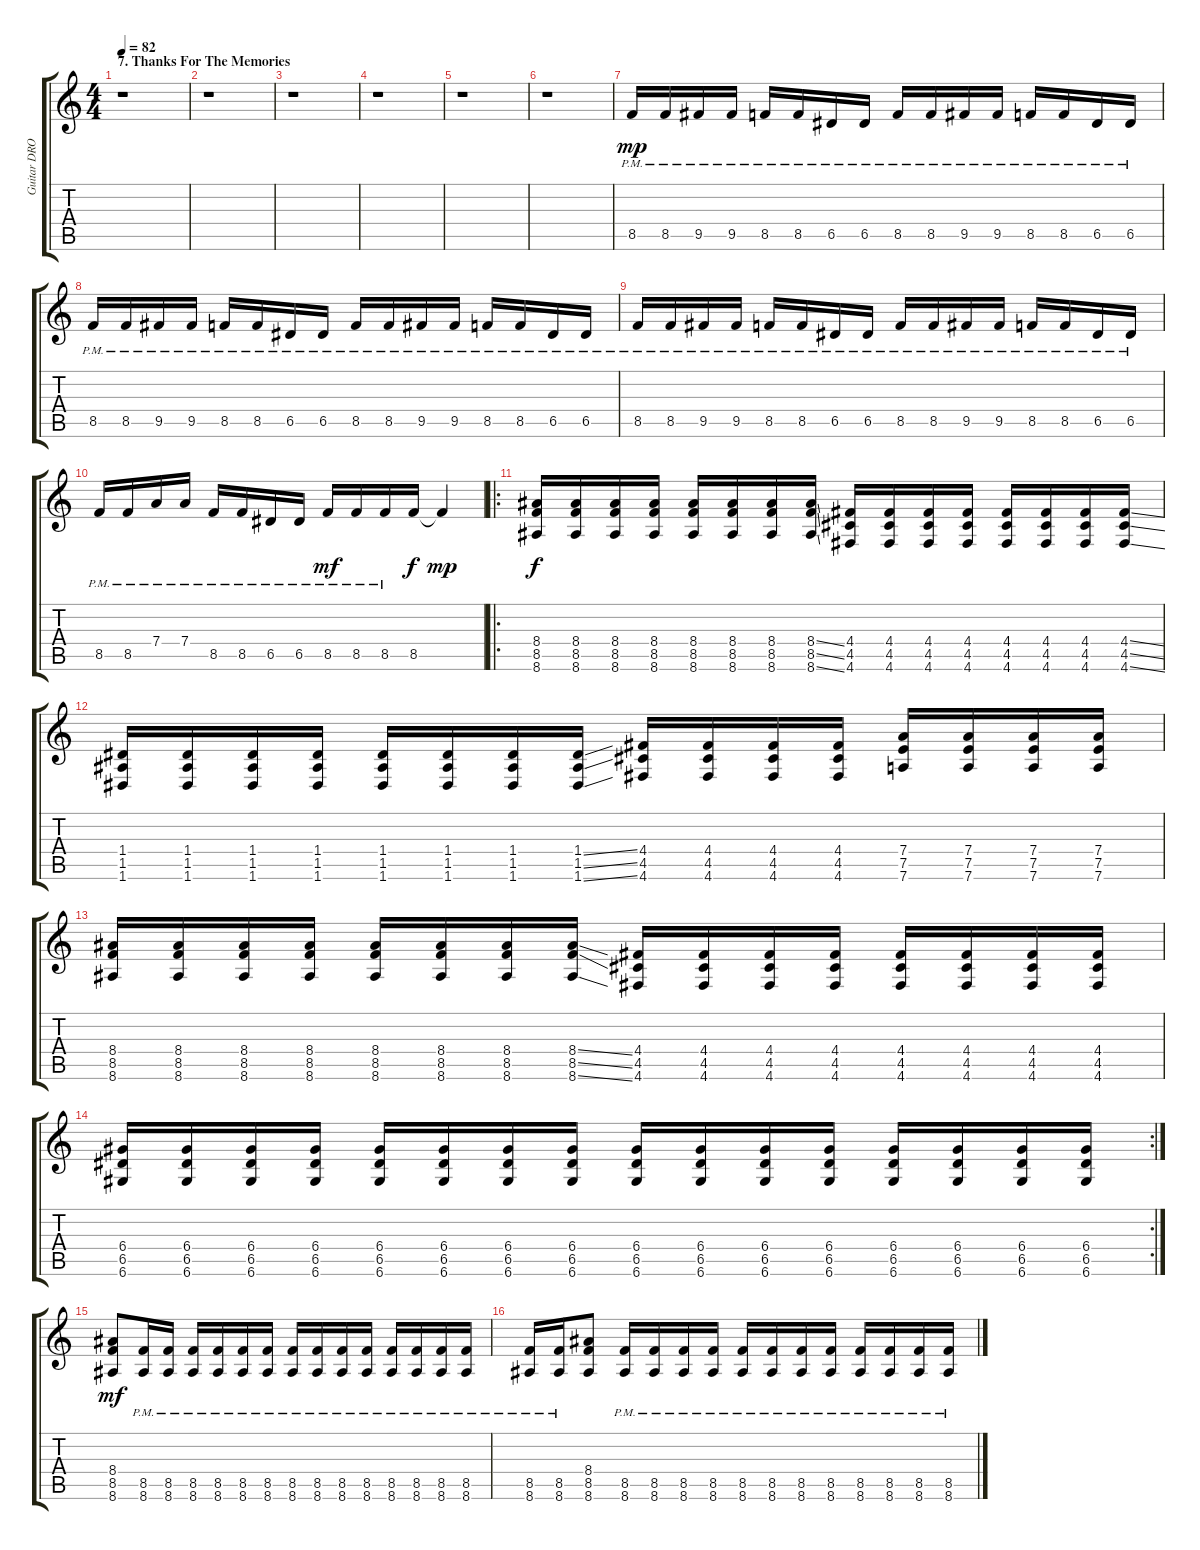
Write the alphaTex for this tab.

\track ("Guitar DROP-D TWO" "Guitar DRO") {instrument overdrivenguitar}
\staff {score tabs}
\tuning (E4 B3 G3 D3 A2 D2) {hide}
\ts (4 4)
\section ("" "7. Thanks For The Memories")
\tempo 82
\tempo 78
\tempo 82
\clef g2
\ks c
r.1{dy mp instrument overdrivenguitar} |
r.1 |
r.1 |
r.1 |
r.1 |
r.1 |
8.5{pm}.16{volume 16 instrument pizzicatostrings} 8.5{pm}.16 9.5{pm}.16 9.5{pm}.16 8.5{pm}.16 8.5{pm}.16 6.5{pm}.16 6.5{pm}.16 8.5{pm}.16 8.5{pm}.16 9.5{pm}.16 9.5{pm}.16 8.5{pm}.16 8.5{pm}.16 6.5{pm}.16 6.5{pm}.16 |
8.5{pm}.16 8.5{pm}.16 9.5{pm}.16 9.5{pm}.16 8.5{pm}.16 8.5{pm}.16 6.5{pm}.16 6.5{pm}.16 8.5{pm}.16 8.5{pm}.16 9.5{pm}.16 9.5{pm}.16 8.5{pm}.16 8.5{pm}.16 6.5{pm}.16 6.5{pm}.16 |
8.5{pm}.16 8.5{pm}.16 9.5{pm}.16 9.5{pm}.16 8.5{pm}.16 8.5{pm}.16 6.5{pm}.16 6.5{pm}.16 8.5{pm}.16 8.5{pm}.16 9.5{pm}.16 9.5{pm}.16 8.5{pm}.16 8.5{pm}.16 6.5{pm}.16 6.5{pm}.16 |
8.5{pm}.16 8.5{pm}.16 7.4{pm}.16 7.4{pm}.16 8.5{pm}.16 8.5{pm}.16 6.5{pm}.16 6.5{pm}.16 8.5{pm}.16{dy mf volume 10 instrument overdrivenguitar} 8.5{pm}.16 8.5{pm}.16 8.5.16{dy f volume 16} 8.5{t}.4{dy mp} |
\ro
(8.4 8.5 8.6).16{dy f} (8.4 8.5 8.6).16 (8.4 8.5 8.6).16 (8.4 8.5 8.6).16 (8.4 8.5 8.6).16 (8.4 8.5 8.6).16 (8.4 8.5 8.6).16 (8.4{ss} 8.5{ss} 8.6{ss}).16 (4.4 4.5 4.6).16 (4.4 4.5 4.6).16 (4.4 4.5 4.6).16 (4.4 4.5 4.6).16 (4.4 4.5 4.6).16 (4.4 4.5 4.6).16 (4.4 4.5 4.6).16 (4.4{ss} 4.5{ss} 4.6{ss}).16 |
(1.4 1.5 1.6).16 (1.4 1.5 1.6).16 (1.4 1.5 1.6).16 (1.4 1.5 1.6).16 (1.4 1.5 1.6).16 (1.4 1.5 1.6).16 (1.4 1.5 1.6).16 (1.4{ss} 1.5{ss} 1.6{ss}).16 (4.4 4.5 4.6).16 (4.4 4.5 4.6).16 (4.4 4.5 4.6).16 (4.4 4.5 4.6).16 (7.4 7.5 7.6).16 (7.4 7.5 7.6).16 (7.4 7.5 7.6).16 (7.4 7.5 7.6).16 |
(8.4 8.5 8.6).16 (8.4 8.5 8.6).16 (8.4 8.5 8.6).16 (8.4 8.5 8.6).16 (8.4 8.5 8.6).16 (8.4 8.5 8.6).16 (8.4 8.5 8.6).16 (8.4{ss} 8.5{ss} 8.6{ss}).16 (4.4 4.5 4.6).16 (4.4 4.5 4.6).16 (4.4 4.5 4.6).16 (4.4 4.5 4.6).16 (4.4 4.5 4.6).16 (4.4 4.5 4.6).16 (4.4 4.5 4.6).16 (4.4 4.5 4.6).16 |
\rc 2
(6.4 6.5 6.6).16 (6.4 6.5 6.6).16 (6.4 6.5 6.6).16 (6.4 6.5 6.6).16 (6.4 6.5 6.6).16 (6.4 6.5 6.6).16 (6.4 6.5 6.6).16 (6.4 6.5 6.6).16 (6.4 6.5 6.6).16 (6.4 6.5 6.6).16 (6.4 6.5 6.6).16 (6.4 6.5 6.6).16 (6.4 6.5 6.6).16 (6.4 6.5 6.6).16 (6.4 6.5 6.6).16 (6.4 6.5 6.6).16 |
(8.4 8.5 8.6).8{dy mf} (8.5{pm} 8.6{pm}).16 (8.5{pm} 8.6{pm}).16 (8.5{pm} 8.6{pm}).16 (8.5{pm} 8.6{pm}).16 (8.5{pm} 8.6{pm}).16 (8.5{pm} 8.6{pm}).16 (8.5{pm} 8.6{pm}).16 (8.5{pm} 8.6{pm}).16 (8.5{pm} 8.6{pm}).16 (8.5{pm} 8.6{pm}).16 (8.5{pm} 8.6{pm}).16 (8.5{pm} 8.6{pm}).16 (8.5{pm} 8.6{pm}).16 (8.5{pm} 8.6{pm}).16 |
(8.5{pm} 8.6{pm}).16 (8.5{pm} 8.6{pm}).16 (8.4 8.5 8.6).8 (8.5{pm} 8.6{pm}).16 (8.5{pm} 8.6{pm}).16 (8.5{pm} 8.6{pm}).16 (8.5{pm} 8.6{pm}).16 (8.5{pm} 8.6{pm}).16 (8.5{pm} 8.6{pm}).16 (8.5{pm} 8.6{pm}).16 (8.5{pm} 8.6{pm}).16 (8.5{pm} 8.6{pm}).16 (8.5{pm} 8.6{pm}).16 (8.5{pm} 8.6{pm}).16 (8.5{pm} 8.6{pm}).16
